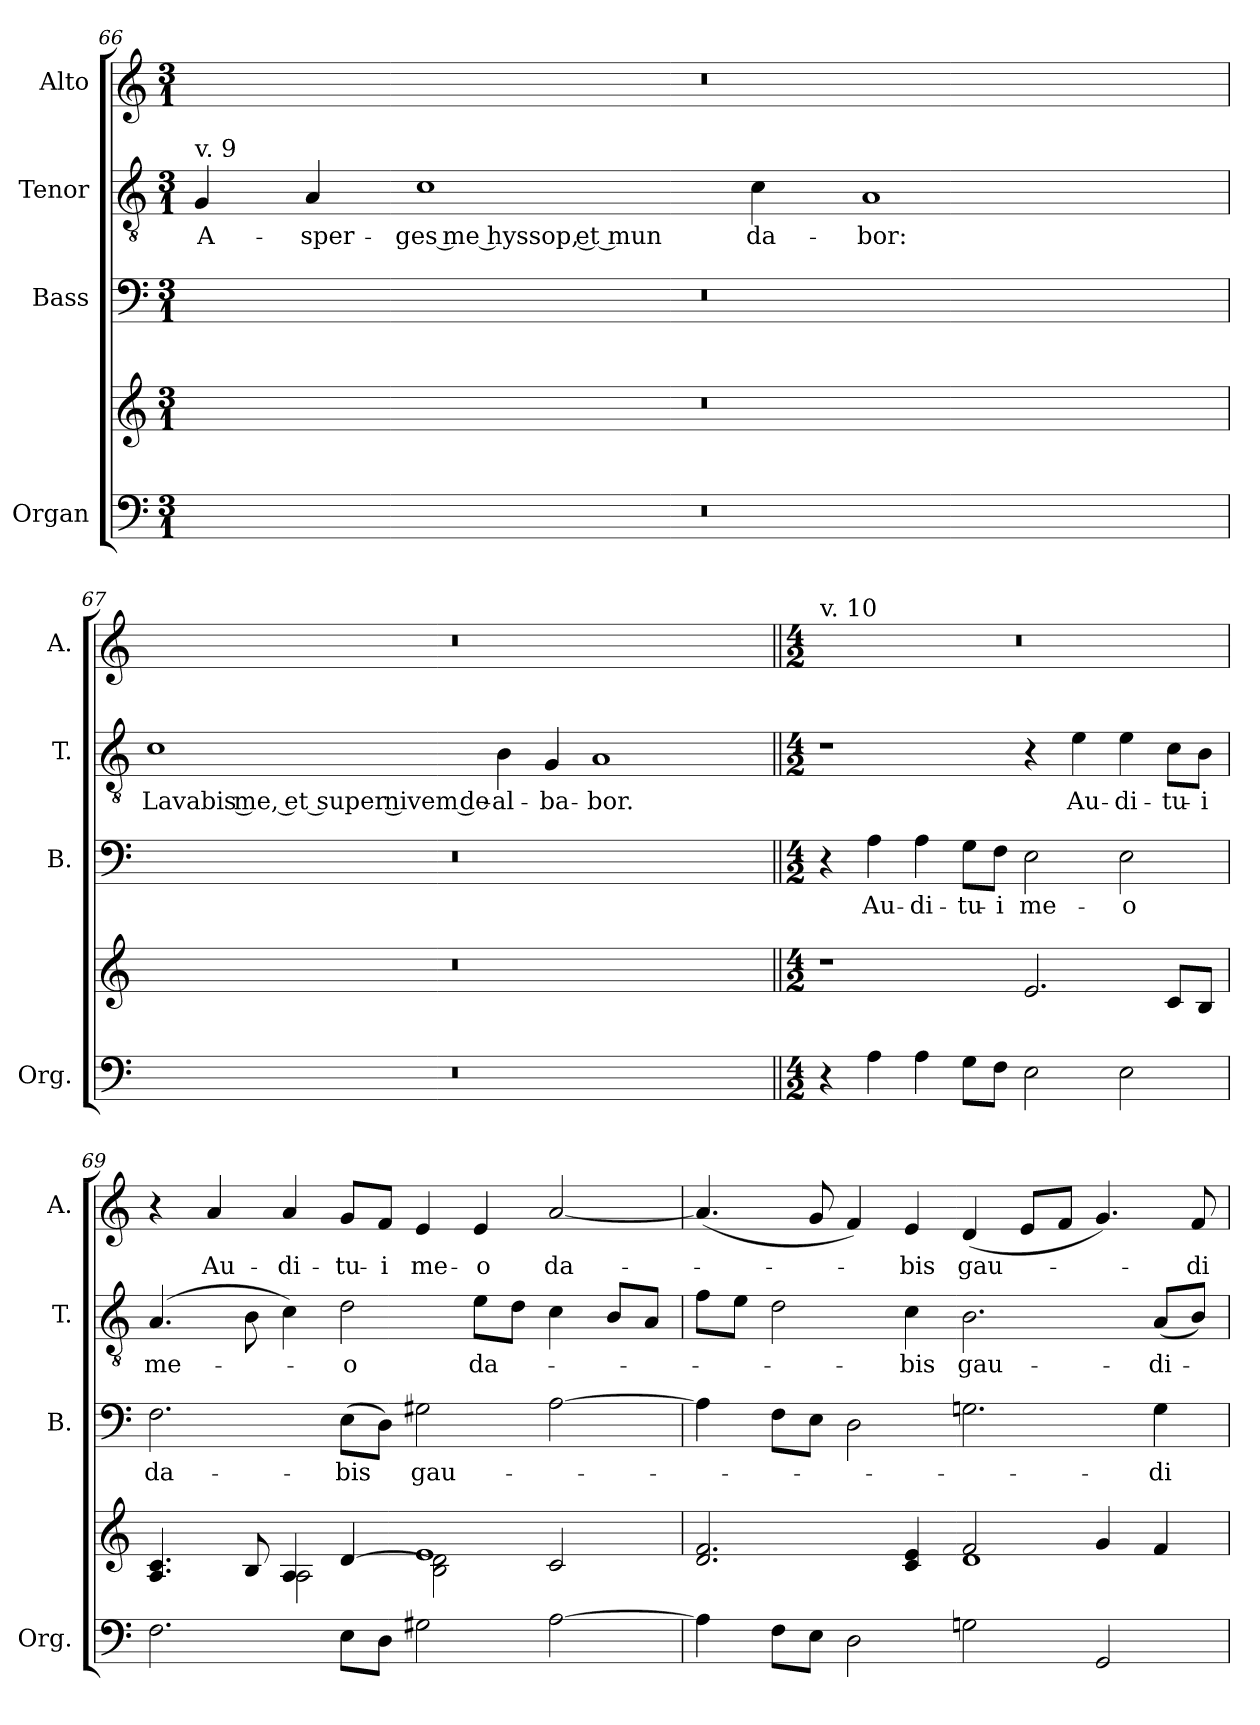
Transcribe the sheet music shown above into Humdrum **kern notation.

**kern	**kern	**kern	**text	**kern	**text	**kern	**text
*part4	*part4	*part3	*part3	*part2	*part2	*part1	*part1
*staff5	*staff4	*staff3	*staff3	*staff2	*staff2	*staff1	*staff1
*I"Organ	*	*I"Bass	*	*I"Tenor	*	*I"Alto	*
*I'Org.	*	*I'B.	*	*I'T.	*	*I'A.	*
!!LO:PB:g=z
*clefF4	*clefG2	*clefF4	*	*clefGv2	*	*clefG2	*
*	*	*	*	*ITrd7c12	*	*	*
*k[]	*k[]	*k[]	*	*k[]	*	*k[]	*
*C:	*C:	*C:	*	*C:	*	*C:	*
*M3/1	*M3/1	*M3/1	*	*M3/1	*	*M3/1	*
=66	=66	=66	=66	=66	=66	=66	=66
!LO:N:vis=1	!LO:N:vis=1	!LO:N:vis=1	!	!	!	!	!
!	!	!	!	!LO:TX:a:t=v. 9	!	!	!
!	!	!	!	!	!LO:LY:b:color=#000000	!LO:N:vis=1	!
0.r	0.r	0.r	.	4GGi/	A-	0.r	.
!	!	!	!	!	!LO:LY:b:color=#000000	!	!
.	.	.	.	4AAi/	-sper-	.	.
!	!	!	!	!	!LO:LY:b:color=#000000	!	!
.	.	.	.	1Ci	-ges me hyssop, et mun	.	.
!	!	!	!	!	!LO:LY:b:color=#000000	!	!
.	.	.	.	4Ci\	da-	.	.
!	!	!	!	!	!LO:LY:b:color=#000000	!	!
.	.	.	.	1AAi	-bor:	.	.
.	.	.	.	4ryy	.	.	.
=67	=67	=67	=67	=67	=67	=67	=67
!LO:N:vis=1	!LO:N:vis=1	!LO:N:vis=1	!	!	!	!	!
!	!	!	!	!	!LO:LY:b:color=#000000	!LO:N:vis=1	!
0.r	0.r	0.r	.	1Ci	Lavabis me, et super nivem de-	0.r	.
!	!	!	!	!	!LO:LY:b:color=#000000	!	!
.	.	.	.	4BBi\	-al-	.	.
!	!	!	!	!	!LO:LY:b:color=#000000	!	!
.	.	.	.	4GGi/	-ba-	.	.
!	!	!	!	!	!LO:LY:b:color=#000000	!	!
.	.	.	.	1AAi	-bor.	.	.
.	.	.	.	2ryy	.	.	.
!!LO:LB:g=z
=68||	=68||	=68||	=68||	=68||	=68||	=68||	=68||
*M4/2	*M4/2	*M4/2	*	*M4/2	*	*M4/2	*
!	!	!	!	!	!	!LO:TX:a:t=v. 10	!
!	!	!	!	!	!	!LO:N:vis=1	!
4r	1r	4r	.	1r	.	0r	.
!	!	!	!LO:LY:b:color=#000000	!	!	!	!
4Ai\	.	4Ai\	Au-	.	.	.	.
!	!	!	!LO:LY:b:color=#000000	!	!	!	!
4Ai\	.	4Ai\	-di-	.	.	.	.
!	!	!	!LO:LY:b:color=#000000	!	!	!	!
8Gi\L	.	8Gi\L	-tu-	.	.	.	.
!	!	!	!LO:LY:b:color=#000000	!	!	!	!
8Fi\J	.	8Fi\J	-i	.	.	.	.
!	!	!	!LO:LY:b:color=#000000	!	!	!	!
2Ei\	2.ei/	2Ei\	me-	4r	.	.	.
!	!	!	!	!	!LO:LY:b:color=#000000	!	!
.	.	.	.	4Ei\	Au-	.	.
!	!	!	!LO:LY:b:color=#000000	!	!	!	!
!	!	!	!	!	!LO:LY:b:color=#000000	!	!
2Ei\	.	2Ei\	-o	4Ei\	-di-	.	.
!	!	!	!	!	!LO:LY:b:color=#000000	!	!
.	8ci/L	.	.	8Ci\L	-tu-	.	.
!	!	!	!	!	!LO:LY:b:color=#000000	!	!
.	8Bi/J	.	.	8BBi\J	-i	.	.
=69	=69	=69	=69	=69	=69	=69	=69
*	*^	*	*	*	*	*	*
!	!	!	!	!LO:LY:b:color=#000000	!	!	!	!
!	!	!	!	!	!	!LO:LY:b:color=#000000	!	!
2.Fi\	4.Ai/ 4.ci	2ryy	2.Fi\	da-	(4.AAi/	me-	4r	.
!	!	!	!	!	!	!	!	!LO:LY:b:color=#000000
.	.	.	.	.	.	.	4ai/	Au-
.	8Bi/	.	.	.	8BBi\	.	.	.
!	!	!	!	!	!	!	!	!LO:LY:b:color=#000000
.	4Ai/	2Ai\	.	.	4Ci\)	.	4ai/	-di-
!	!	!	!	!LO:LY:b:color=#000000	!	!	!	!
!	!	!	!	!	!	!LO:LY:b:color=#000000	!	!
!	!	!	!	!	!	!	!	!LO:LY:b:color=#000000
8Ei\L	[4di/	.	(8Ei\L	-bis	2Di\	-o	8gi/L	-tu-
!	!	!	!	!	!	!	!	!LO:LY:b:color=#000000
8Di\J	.	.	8Di\J)	.	.	.	8fi/J	-i
!	!	!	!	!LO:LY:b:color=#000000	!	!	!	!
!	!	!	!	!	!	!	!	!LO:LY:b:color=#000000
2G#Xi\	1ei	2Bi\ 2di]	2G#Xi\	gau-	.	.	4ei/	me-
!	!	!	!	!	!	!LO:LY:b:color=#000000	!	!
!	!	!	!	!	!	!	!	!LO:LY:b:color=#000000
.	.	.	.	.	8Ei\L	da-	4ei/	-o
.	.	.	.	.	8Di\J	.	.	.
!	!	!	!	!	!	!	!	!LO:LY:b:color=#000000
[2Ai\	.	2ci/	[2Ai\	.	4Ci\	.	[2ai/	da-
.	.	.	.	.	8BBi/L	.	.	.
.	.	.	.	.	8AAi/J	.	.	.
=70	=70	=70	=70	=70	=70	=70	=70	=70
4Ai\]	2.di/ 2.fi	1ryy	4Ai\]	.	8Fi\L	.	(4.ai/]	.
.	.	.	.	.	8Ei\J	.	.	.
8Fi\L	.	.	8Fi\L	.	2Di\	.	.	.
8Ei\J	.	.	8Ei\J	.	.	.	8gi/	.
2Di\	.	.	2Di\	.	.	.	4fi/)	.
!	!	!	!	!	!	!LO:LY:b:color=#000000	!	!
!	!	!	!	!	!	!	!	!LO:LY:b:color=#000000
.	4ci/ 4ei	.	.	.	4Ci\	-bis	4ei/	-bis
!	!	!	!	!	!	!LO:LY:b:color=#000000	!	!
!	!	!	!	!	!	!	!	!LO:LY:b:color=#000000
2Gni\	2fi/	1di	2.Gni\	.	2.BBi\	gau-	(4di/	gau-
.	.	.	.	.	.	.	8ei/L	.
.	.	.	.	.	.	.	8fi/J	.
2GGi/	4gi/	.	.	.	.	.	4.gi/)	.
!	!	!	!	!LO:LY:b:color=#000000	!	!	!	!
!	!	!	!	!	!	!LO:LY:b:color=#000000	!	!
.	4fi/	.	4Gi\	-di-	(8AAi/L	-di-	.	.
!	!	!	!	!	!	!	!	!LO:LY:b:color=#000000
.	.	.	.	.	8BBi/J)	.	8fi/	-di-
*	*v	*v	*	*	*	*	*	*
=	=	=	=	=	=	=	=
*-	*-	*-	*-	*-	*-	*-	*-
